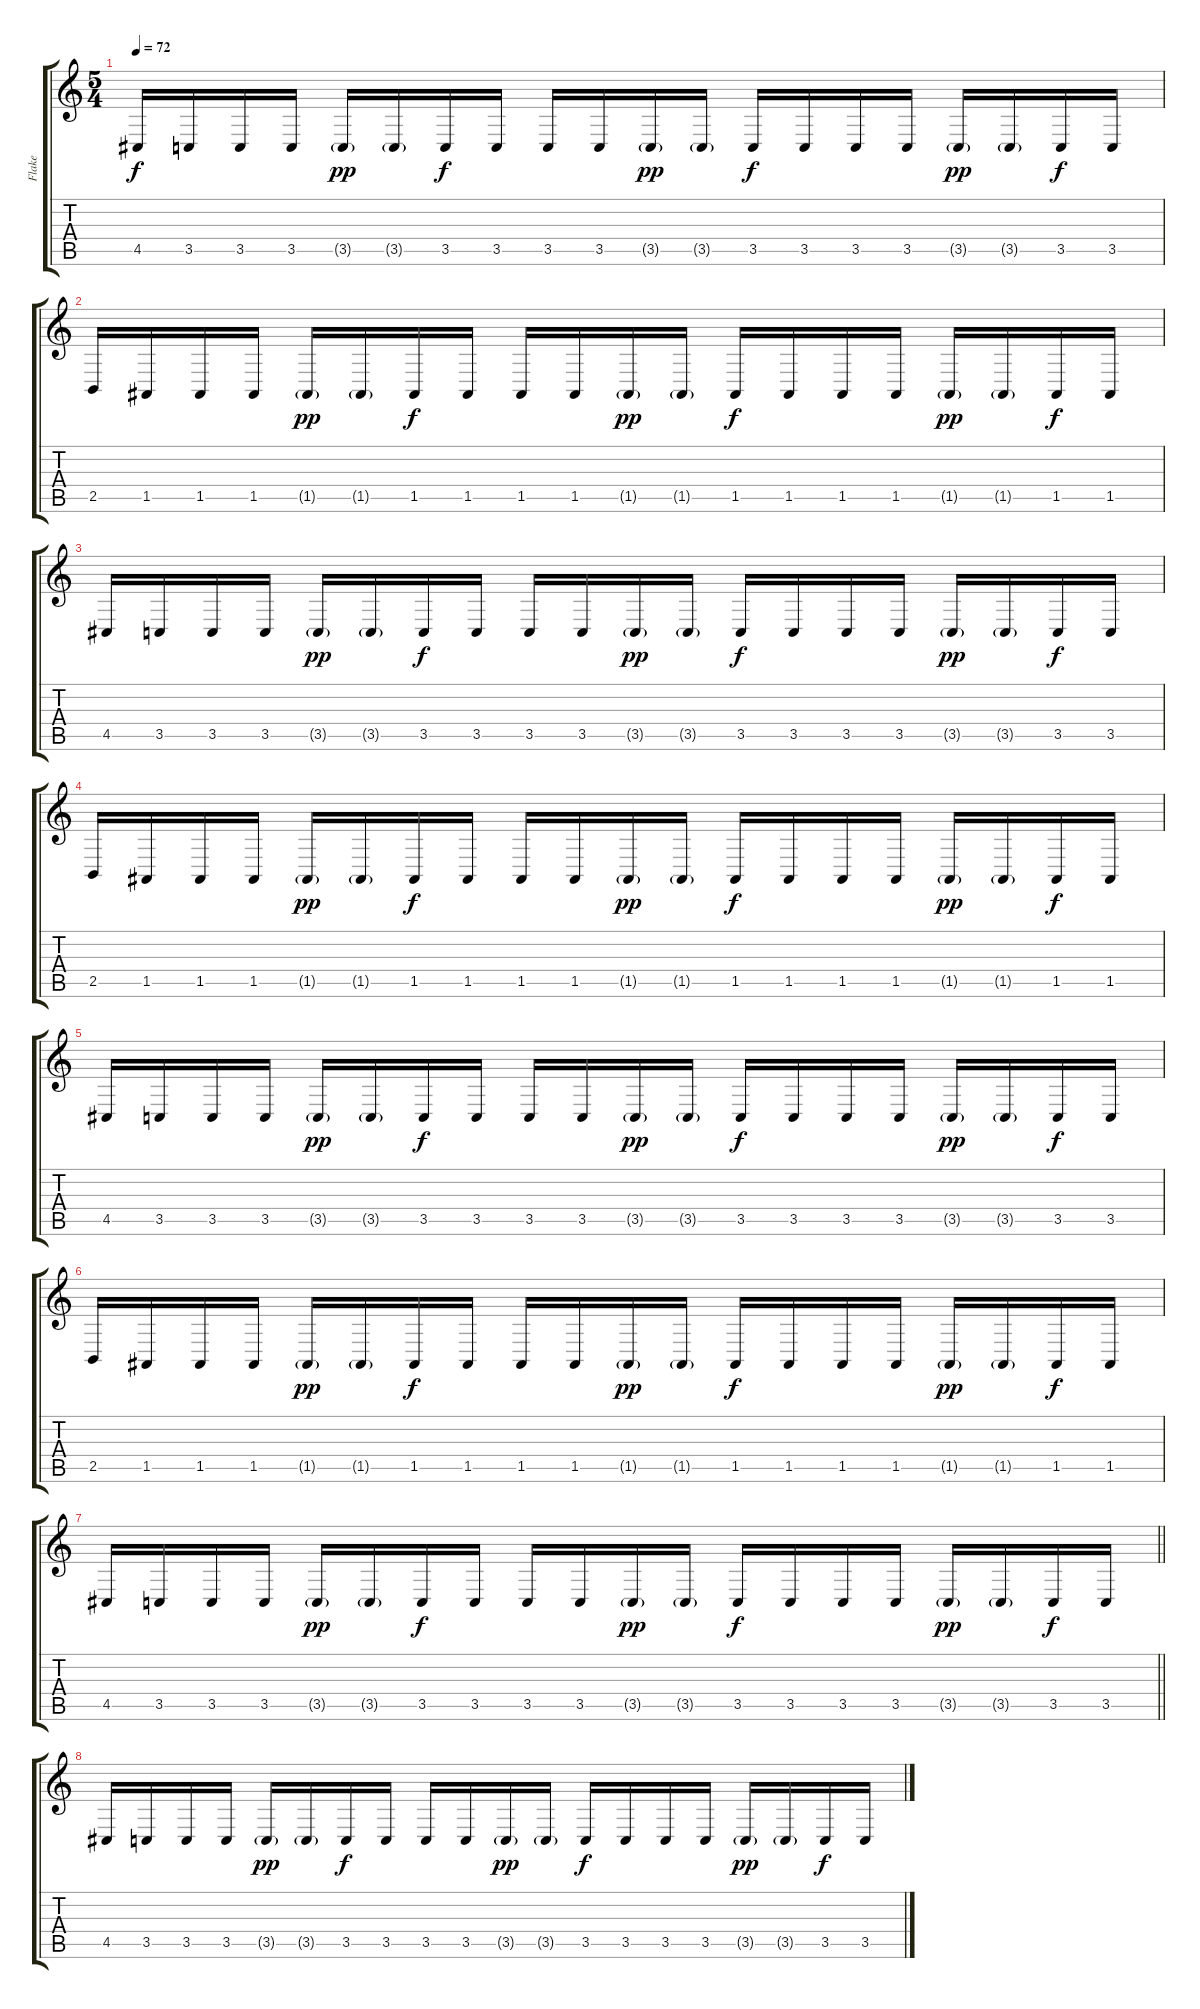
\track ("Flake" "Flake") {instrument lead8bassandlead}
\staff {score tabs}
\tuning (E4 B3 G3 D3 A2 E2) {hide}
\ts (5 4)
\tempo 72
\clef g2
\ks c
4.5.16{dy f} 3.5.16 3.5.16 3.5.16 3.5{g}.16{dy pp} 3.5{g}.16 3.5.16{dy f} 3.5.16 3.5.16 3.5.16 3.5{g}.16{dy pp} 3.5{g}.16 3.5.16{dy f} 3.5.16 3.5.16 3.5.16 3.5{g}.16{dy pp} 3.5{g}.16 3.5.16{dy f} 3.5.16 |
2.5.16 1.5.16 1.5.16 1.5.16 1.5{g}.16{dy pp} 1.5{g}.16 1.5.16{dy f} 1.5.16 1.5.16 1.5.16 1.5{g}.16{dy pp} 1.5{g}.16 1.5.16{dy f} 1.5.16 1.5.16 1.5.16 1.5{g}.16{dy pp} 1.5{g}.16 1.5.16{dy f} 1.5.16 |
4.5.16 3.5.16 3.5.16 3.5.16 3.5{g}.16{dy pp} 3.5{g}.16 3.5.16{dy f} 3.5.16 3.5.16 3.5.16 3.5{g}.16{dy pp} 3.5{g}.16 3.5.16{dy f} 3.5.16 3.5.16 3.5.16 3.5{g}.16{dy pp} 3.5{g}.16 3.5.16{dy f} 3.5.16 |
2.5.16 1.5.16 1.5.16 1.5.16 1.5{g}.16{dy pp} 1.5{g}.16 1.5.16{dy f} 1.5.16 1.5.16 1.5.16 1.5{g}.16{dy pp} 1.5{g}.16 1.5.16{dy f} 1.5.16 1.5.16 1.5.16 1.5{g}.16{dy pp} 1.5{g}.16 1.5.16{dy f} 1.5.16 |
4.5.16 3.5.16 3.5.16 3.5.16 3.5{g}.16{dy pp} 3.5{g}.16 3.5.16{dy f} 3.5.16 3.5.16 3.5.16 3.5{g}.16{dy pp} 3.5{g}.16 3.5.16{dy f} 3.5.16 3.5.16 3.5.16 3.5{g}.16{dy pp} 3.5{g}.16 3.5.16{dy f} 3.5.16 |
2.5.16 1.5.16 1.5.16 1.5.16 1.5{g}.16{dy pp} 1.5{g}.16 1.5.16{dy f} 1.5.16 1.5.16 1.5.16 1.5{g}.16{dy pp} 1.5{g}.16 1.5.16{dy f} 1.5.16 1.5.16 1.5.16 1.5{g}.16{dy pp} 1.5{g}.16 1.5.16{dy f} 1.5.16 |
\barLineRight lightlight
4.5.16 3.5.16 3.5.16 3.5.16 3.5{g}.16{dy pp} 3.5{g}.16 3.5.16{dy f} 3.5.16 3.5.16 3.5.16 3.5{g}.16{dy pp} 3.5{g}.16 3.5.16{dy f} 3.5.16 3.5.16 3.5.16 3.5{g}.16{dy pp} 3.5{g}.16 3.5.16{dy f} 3.5.16 |
4.5.16 3.5.16 3.5.16 3.5.16 3.5{g}.16{dy pp} 3.5{g}.16 3.5.16{dy f} 3.5.16 3.5.16 3.5.16 3.5{g}.16{dy pp} 3.5{g}.16 3.5.16{dy f} 3.5.16 3.5.16 3.5.16 3.5{g}.16{dy pp} 3.5{g}.16 3.5.16{dy f} 3.5.16
